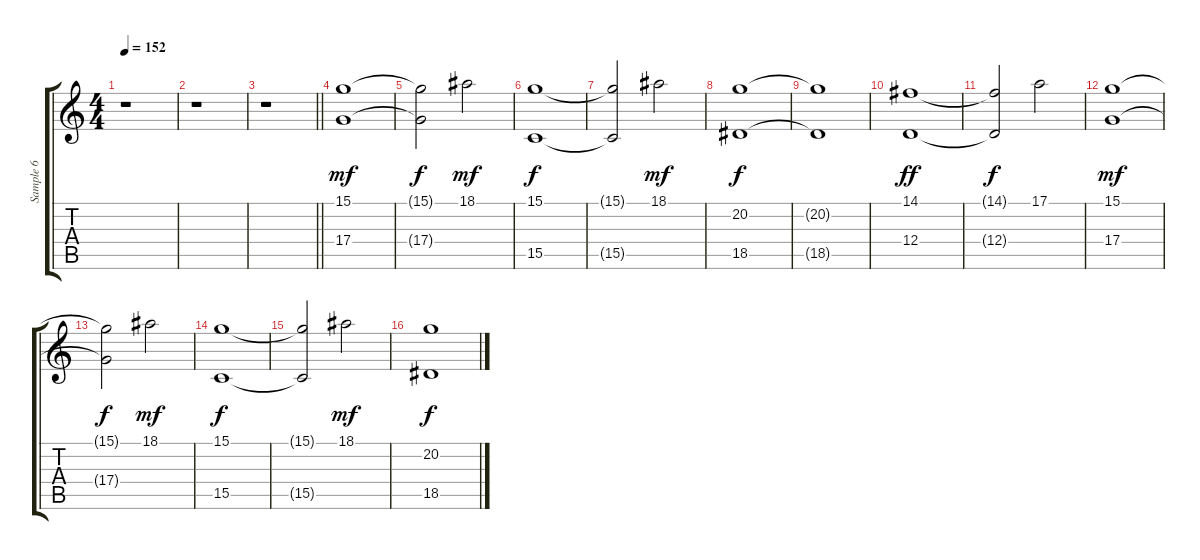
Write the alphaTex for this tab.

\track ("Sample 6" "Sample 6") {instrument pad2warm}
\staff {score tabs}
\tuning (E4 B3 G3 D3 A2 E2) {hide}
\ts (4 4)
\tempo 152
\clef g2
\ks c
r.1{dy f} |
r.1 |
\barLineRight lightlight
r.1 |
\section ("" " ")
(15.1 17.4).1{dy mf} |
(15.1{t} 17.4{t}).2{dy f} 18.1.2{dy mf} |
(15.1 15.5).1{dy f} |
(15.1{t} 15.5{t}).2 18.1.2{dy mf} |
(20.2 18.5).1{dy f} |
(20.2{t} 18.5{t}).1 |
(14.1 12.4).1{dy ff} |
(14.1{t} 12.4{t}).2{dy f} 17.1.2 |
(15.1 17.4).1{dy mf} |
(15.1{t} 17.4{t}).2{dy f} 18.1.2{dy mf} |
(15.1 15.5).1{dy f} |
(15.1{t} 15.5{t}).2 18.1.2{dy mf} |
(20.2 18.5).1{dy f}
